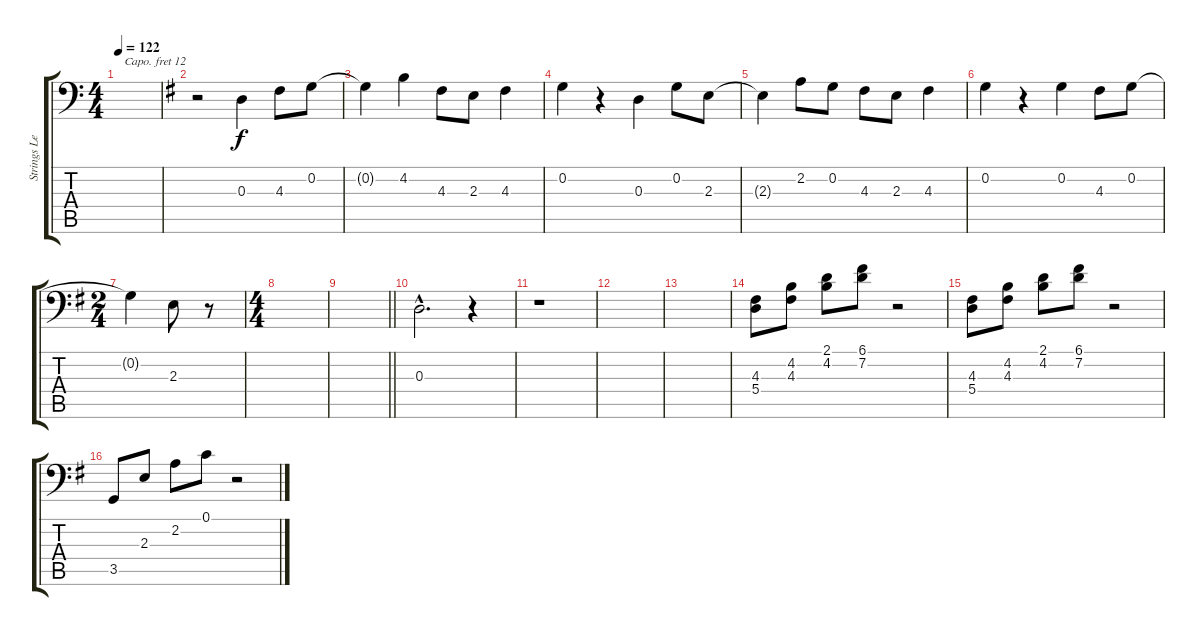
\track ("Strings Left" "Strings Le") {instrument synthstrings1}
\staff {score tabs}
\capo 12
\tuning (C3 G2 D2 A1 E1 B0) {hide}
\ts (4 4)
\tempo 122
\clef f4
\ks c
|
\ks g
r.2 0.3.4 4.3.8 0.2.8 |
0.2{t}.4 4.2.4 4.3.8 2.3.8 4.3.4 |
0.2.4 r.4 0.3.4 0.2.8 2.3.8 |
2.3{t}.4 2.2.8 0.2.8 4.3.8 2.3.8 4.3.4 |
0.2.4 r.4 0.2.4 4.3.8 0.2.8 |
\ts (2 4)
0.2{t}.4 2.3.8 r.8 |
\ts (4 4)
|
\barLineRight lightlight
|
0.3{hac}.2{d} r.4 |
r.1 |
|
|
(4.3 5.4).8 (4.2 4.3).8 (2.1 4.2).8 (6.1 7.2).8 r.2 |
(4.3 5.4).8 (4.2 4.3).8 (2.1 4.2).8 (6.1 7.2).8 r.2 |
3.5.8 2.3.8 2.2.8 0.1.8 r.2
